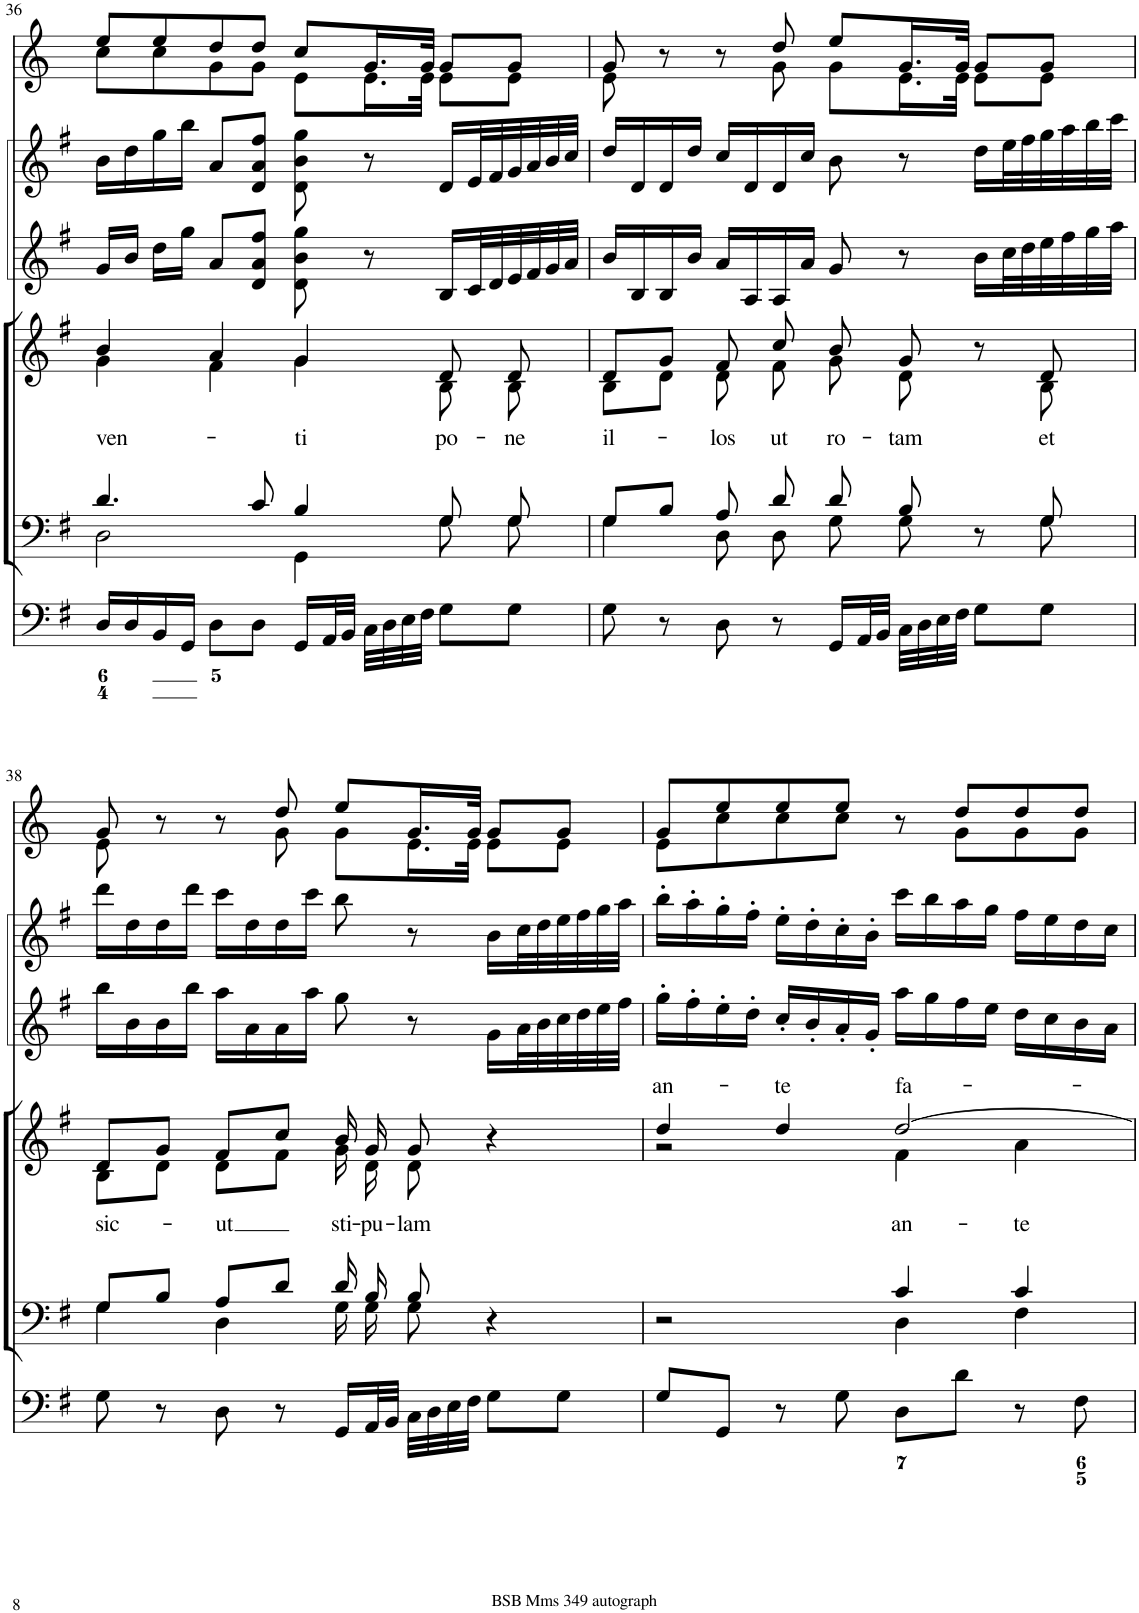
**kern	**kern	**kern	**text	**kern	**kern	**kern
*part6	*part5	*part4	*part4	*part3	*part2	*part1
*staff6	*staff5	*staff4	*staff4	*staff3	*staff2	*staff1
*I"Organ	*I"Voice	*I"Voice	*	*I"Violino 2	*I"Violino 1	*I"Corni in G
*	*	*	*	*I'Vln	*I'Vln	*
!!LO:PB:g=z
*clefF4	*clefF4	*clefG2	*	*clefG2	*clefG2	*clefG2
*	*	*	*	*	*	*Trd3c5
*k[f#]	*k[f#]	*k[f#]	*	*k[f#]	*k[f#]	*k[]
*M4/4	*M4/4	*M4/4	*	*M4/4	*M4/4	*M4/4
*met(c)	*met(c)	*met(c)	*	*met(c)	*met(c)	*met(c)
=36	=36	=36	=36	=36	=36	=36
*	*^	*	*	*	*	*
!	!	!	!	!LO:LY:b	!	!	!
*	*	*	*^	*	*	*	*^
16D/LL	4.d/	2D\	4b/	4g\	ven-	16g/LL	16b\LL	8ee/L	8cc\L
16D/	.	.	.	.	.	16b/JJ	16dd\	.	.
16BB/	.	.	.	.	.	16dd\LL	16gg\	8ee/	8cc\
16GG/JJ	.	.	.	.	.	16gg\JJ	16bb\JJ	.	.
8D\L	.	.	4a/	4f#\	.	8a/L	8a/L	8dd/	8g\
8D\J	8c/	.	.	.	.	8d/ 8a/ 8ff#/J	8d/ 8a/ 8ff#/J	8dd/J	8g\J
!	!	!	!	!	!LO:LY:b	!	!	!	!
16GG/LL	4B/	4GG\	4g/	4g\	-ti	8d\ 8b\ 8gg\	8d\ 8b\ 8gg\	8cc/L	8e\L
32AA/L	.	.	.	.	.	.	.	.	.
32BB/JJJ	.	.	.	.	.	.	.	.	.
32C\LLL	.	.	.	.	.	8r	8r	16.g/L	16.e\L
32D\	.	.	.	.	.	.	.	.	.
32E\	.	.	.	.	.	.	.	.	.
32F#\JJJ	.	.	.	.	.	.	.	32g/JJk	32e\JJk
!	!	!	!	!	!LO:LY:b	!	!	!	!
8G\L	8G/	8G\	8d/	8B\	po-	16B/LL	16d/LL	8g/L	8e\L
.	.	.	.	.	.	32c/L	32e/L	.	.
.	.	.	.	.	.	32d/	32f#/	.	.
!	!	!	!	!	!LO:LY:b	!	!	!	!
8G\J	8G/	8G\	8d/	8B\	-ne	32e/	32g/	8g/J	8e\J
.	.	.	.	.	.	32f#/	32a/	.	.
.	.	.	.	.	.	32g/	32b/	.	.
.	.	.	.	.	.	32a/JJJ	32cc/JJJ	.	.
=37	=37	=37	=37	=37	=37	=37	=37	=37	=37
!	!	!	!	!	!LO:LY:b	!	!	!	!
8G\	8G/L	4G\	8d/L	8B\L	il-	16b/LL	16dd/LL	8g/	8e\
.	.	.	.	.	.	16B/	16d/	.	.
8r	8B/J	.	8g/J	8d\J	.	16B/	16d/	8r	4ryy
.	.	.	.	.	.	16b/JJ	16dd/JJ	.	.
!	!	!	!	!	!LO:LY:b	!	!	!	!
8D\	8A/	8D\	8f#/	8d\	-los	16a/LL	16cc/LL	8r	.
.	.	.	.	.	.	16A/	16d/	.	.
!	!	!	!	!	!LO:LY:b	!	!	!	!
8r	8d/	8D\	8cc/	8f#\	ut	16A/	16d/	8dd/	8g\
.	.	.	.	.	.	16a/JJ	16cc/JJ	.	.
!	!	!	!	!	!LO:LY:b	!	!	!	!
16GG/LL	8d/	8G\	8b/	8g\	ro-	8g/	8b\	8ee/L	8g\L
32AA/L	.	.	.	.	.	.	.	.	.
32BB/JJJ	.	.	.	.	.	.	.	.	.
!	!	!	!	!	!LO:LY:b	!	!	!	!
32C\LLL	8B/	8G\	8g/	8d\	-tam	8r	8r	16.g/L	16.e\L
32D\	.	.	.	.	.	.	.	.	.
32E\	.	.	.	.	.	.	.	.	.
32F#\JJJ	.	.	.	.	.	.	.	32g/JJk	32e\JJk
8G\L	8r	8ryy	8r	8ryy	.	16b\LL	16dd\LL	8g/L	8e\L
.	.	.	.	.	.	32cc\L	32ee\L	.	.
.	.	.	.	.	.	32dd\	32ff#\	.	.
!	!	!	!	!	!LO:LY:b	!	!	!	!
8G\J	8G/	8G\	8d/	8B\	et	32ee\	32gg\	8g/J	8e\J
.	.	.	.	.	.	32ff#\	32aa\	.	.
.	.	.	.	.	.	32gg\	32bb\	.	.
.	.	.	.	.	.	32aa\JJJ	32ccc\JJJ	.	.
!!LO:LB:g=z	!!
=38	=38	=38	=38	=38	=38	=38	=38	=38	=38
!	!	!	!	!	!LO:LY:b	!	!	!	!
8G\	8G/L	4G\	8d/L	8B\L	sic-	16bb\LL	16ddd\LL	8g/	8e\
.	.	.	.	.	.	16b\	16dd\	.	.
8r	8B/J	.	8g/J	8d\J	.	16b\	16dd\	8r	4ryy
.	.	.	.	.	.	16bb\JJ	16ddd\JJ	.	.
!	!	!	!	!	!LO:LY:b	!	!	!	!
8D\	8A/L	4D\	8f#/L	8d\L	-ut	16aa\LL	16ccc\LL	8r	.
.	.	.	.	.	.	16a\	16dd\	.	.
8r	8d/J	.	8cc/J	8f#\J	.	16a\	16dd\	8dd/	8g\
.	.	.	.	.	.	16aa\JJ	16ccc\JJ	.	.
!	!	!	!	!	!LO:LY:b	!	!	!	!
16GG/LL	16d/	16G\	16b/	16g\	sti-	8gg\	8bb\	8ee/L	8g\L
!	!	!	!	!	!LO:LY:b	!	!	!	!
32AA/L	16B/	16G\	16g/	16d\	-pu-	.	.	.	.
32BB/JJJ	.	.	.	.	.	.	.	.	.
!	!	!	!	!	!LO:LY:b	!	!	!	!
32C\LLL	8B/	8G\	8g/	8d\	-lam	8r	8r	16.g/L	16.e\L
32D\	.	.	.	.	.	.	.	.	.
32E\	.	.	.	.	.	.	.	.	.
32F#\JJJ	.	.	.	.	.	.	.	32g/JJk	32e\JJk
8G\L	4r	4ryy	4r	4ryy	.	16g\LL	16b\LL	8g/L	8e\L
.	.	.	.	.	.	32a\L	32cc\L	.	.
.	.	.	.	.	.	32b\	32dd\	.	.
8G\J	.	.	.	.	.	32cc\	32ee\	8g/J	8e\J
.	.	.	.	.	.	32dd\	32ff#\	.	.
.	.	.	.	.	.	32ee\	32gg\	.	.
.	.	.	.	.	.	32ff#\JJJ	32aa\JJJ	.	.
=39	=39	=39	=39	=39	=39	=39	=39	=39	=39
!	!	!	!	!	!LO:LY:a	!	!	!	!
8G/L	2r	2ryy	4dd/	2r	an-	16gg'\LL	16bb'\LL	8g/L	8e\L
.	.	.	.	.	.	16ff#'\	16aa'\	.	.
8GG/J	.	.	.	.	.	16ee'\	16gg'\	8ee/	8cc\
.	.	.	.	.	.	16dd'\JJ	16ff#'\JJ	.	.
!	!	!	!	!	!LO:LY:a	!	!	!	!
8r	.	.	4dd/	.	-te	16cc'/LL	16ee'\LL	8ee/	8cc\
.	.	.	.	.	.	16b'/	16dd'\	.	.
8G\	.	.	.	.	.	16a'/	16cc'\	8ee/J	8cc\J
.	.	.	.	.	.	16g'/JJ	16b'\JJ	.	.
!	!	!	!	!	!LO:LY:a	!	!	!	!
!	!	!	!	!	!LO:LY:b	!	!	!	!
8D\L	4c/	4D\	[2dd/	4f#\	an-	16aa\LL	16ccc\LL	8r	8ryy
.	.	.	.	.	.	16gg\	16bb\	.	.
8d\J	.	.	.	.	.	16ff#\	16aa\	8dd/L	8g\L
.	.	.	.	.	.	16ee\JJ	16gg\JJ	.	.
!	!	!	!	!	!LO:LY:b	!	!	!	!
8r	4c/	4F#\	.	4a\	-te	16dd\LL	16ff#\LL	8dd/	8g\
.	.	.	.	.	.	16cc\	16ee\	.	.
8F#\	.	.	.	.	.	16b\	16dd\	8dd/J	8g\J
.	.	.	.	.	.	16a\JJ	16cc\JJ	.	.
*	*v	*v	*	*	*	*	*	*v	*v
*	*	*v	*v	*	*	*	*
=	=	=	=	=	=	=
*-	*-	*-	*-	*-	*-	*-
